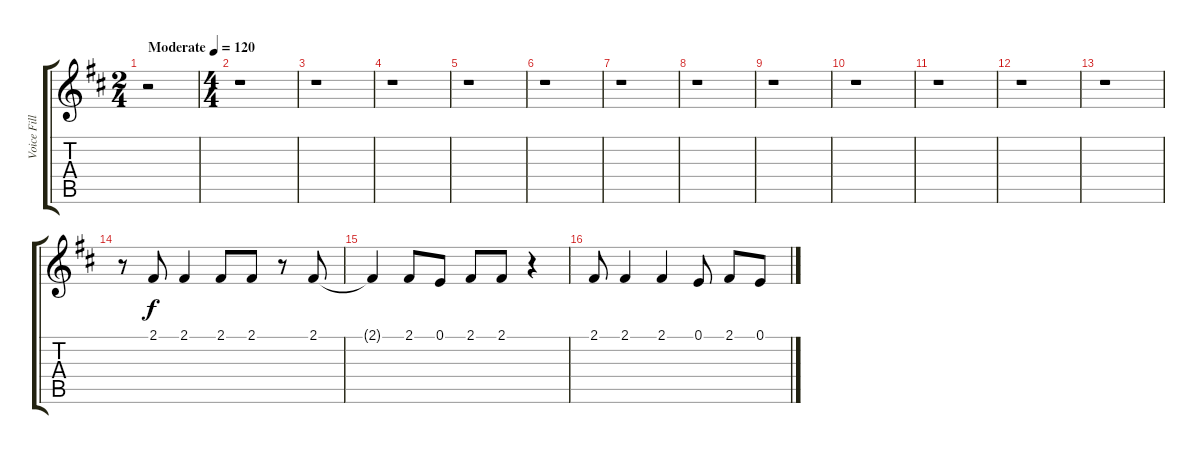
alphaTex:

\track ("Voice Fills" "Voice Fill") {instrument lead2sawtooth}
\staff {score tabs}
\tuning (E4 B3 G3 D3 A2 E2) {hide}
\ts (2 4)
\tempo (120 "Moderate")
\clef g2
\ks d
r.2{dy f instrument lead2sawtooth} |
\ts (4 4)
r.1 |
r.1 |
r.1 |
r.1 |
r.1 |
r.1 |
r.1 |
r.1 |
r.1 |
r.1 |
r.1 |
r.1 |
r.8 2.1.8 2.1.4 2.1.8 2.1.8 r.8 2.1.8 |
2.1{t}.4 2.1.8 0.1.8 2.1.8 2.1.8 r.4 |
2.1.8 2.1.4 2.1.4 0.1.8 2.1.8 0.1.8
